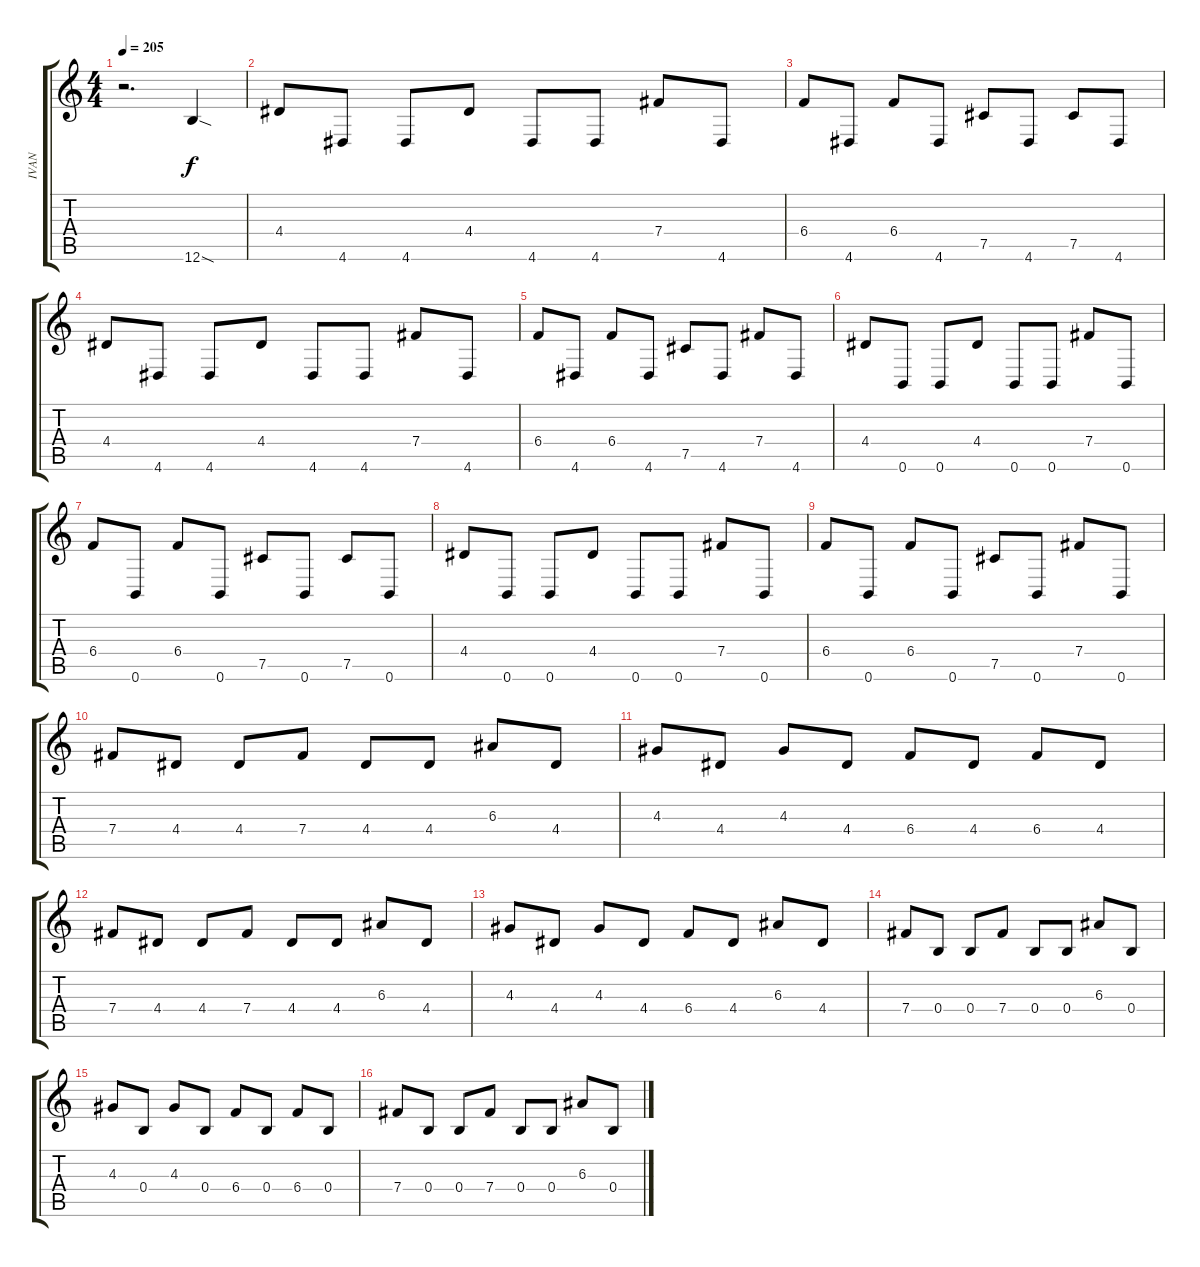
\track ("IVAN" "IVAN") {instrument distortionguitar}
\staff {score tabs}
\tuning (Db4 Ab3 E3 B2 Gb2 B1) {hide}
\ts (4 4)
\tempo 205
\clef g2
\ks c
r.2{d dy f instrument distortionguitar} 12.6{sod}.4 |
4.4.8 4.6.8 4.6.8 4.4.8 4.6.8 4.6.8 7.4.8 4.6.8 |
6.4.8 4.6.8 6.4.8 4.6.8 7.5.8 4.6.8 7.5.8 4.6.8 |
4.4.8 4.6.8 4.6.8 4.4.8 4.6.8 4.6.8 7.4.8 4.6.8 |
6.4.8 4.6.8 6.4.8 4.6.8 7.5.8 4.6.8 7.4.8 4.6.8 |
4.4.8 0.6.8 0.6.8 4.4.8 0.6.8 0.6.8 7.4.8 0.6.8 |
6.4.8 0.6.8 6.4.8 0.6.8 7.5.8 0.6.8 7.5.8 0.6.8 |
4.4.8 0.6.8 0.6.8 4.4.8 0.6.8 0.6.8 7.4.8 0.6.8 |
6.4.8 0.6.8 6.4.8 0.6.8 7.5.8 0.6.8 7.4.8 0.6.8 |
7.4.8 4.4.8 4.4.8 7.4.8 4.4.8 4.4.8 6.3.8 4.4.8 |
4.3.8 4.4.8 4.3.8 4.4.8 6.4.8 4.4.8 6.4.8 4.4.8 |
7.4.8 4.4.8 4.4.8 7.4.8 4.4.8 4.4.8 6.3.8 4.4.8 |
4.3.8 4.4.8 4.3.8 4.4.8 6.4.8 4.4.8 6.3.8 4.4.8 |
7.4.8 0.4.8 0.4.8 7.4.8 0.4.8 0.4.8 6.3.8 0.4.8 |
4.3.8 0.4.8 4.3.8 0.4.8 6.4.8 0.4.8 6.4.8 0.4.8 |
7.4.8 0.4.8 0.4.8 7.4.8 0.4.8 0.4.8 6.3.8 0.4.8
